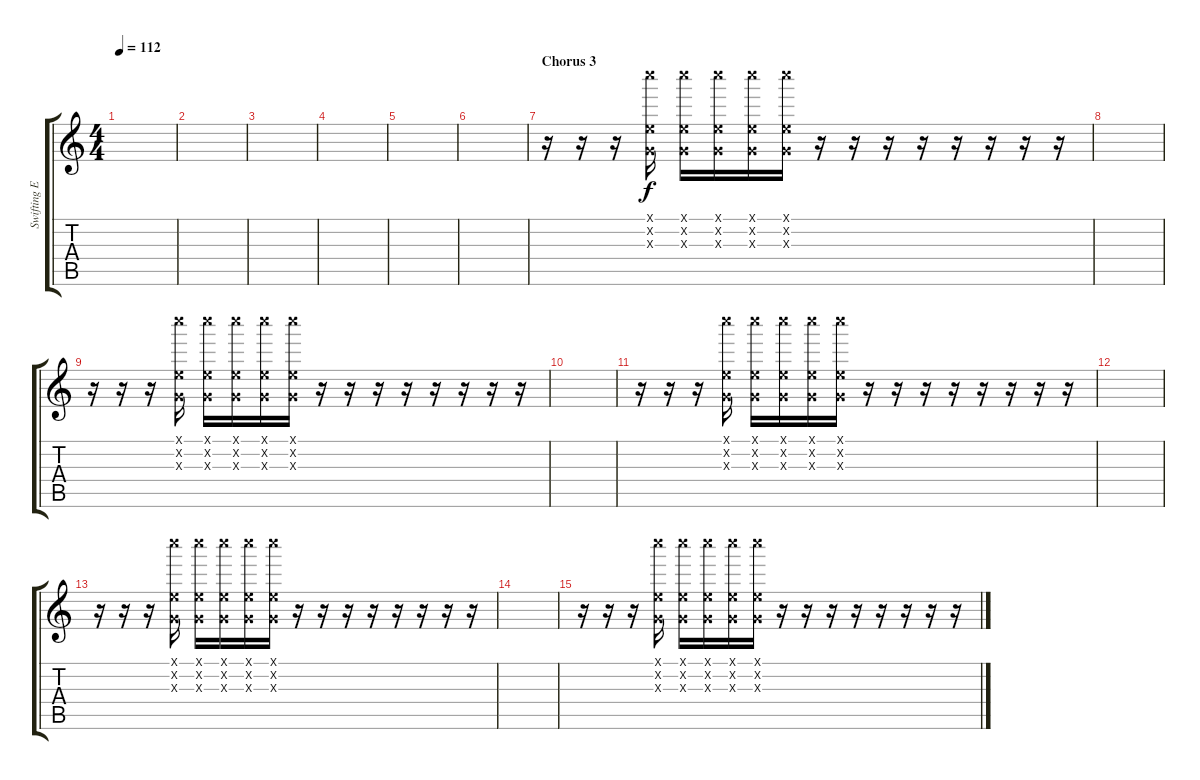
\track ("Swifting Effect" "Swifting E") {instrument electricguitarmuted}
\staff {score tabs}
\tuning (E4 B3 G3 D3 A2 E2) {hide}
\ts (4 4)
\tempo 112
\clef g2
\ks c
|
|
|
|
|
|
\section ("" "Chorus 3")
r.16 r.16 r.16 (0.1{x} 25.2{x} 0.3{x}).16 (0.1{x} 25.2{x} 0.3{x}).16 (0.1{x} 25.2{x} 0.3{x}).16 (0.1{x} 25.2{x} 0.3{x}).16 (0.1{x} 25.2{x} 0.3{x}).16 r.16 r.16 r.16 r.16 r.16 r.16 r.16 r.16 |
|
r.16 r.16 r.16 (0.1{x} 25.2{x} 0.3{x}).16 (0.1{x} 25.2{x} 0.3{x}).16 (0.1{x} 25.2{x} 0.3{x}).16 (0.1{x} 25.2{x} 0.3{x}).16 (0.1{x} 25.2{x} 0.3{x}).16 r.16 r.16 r.16 r.16 r.16 r.16 r.16 r.16 |
|
r.16 r.16 r.16 (0.1{x} 25.2{x} 0.3{x}).16 (0.1{x} 25.2{x} 0.3{x}).16 (0.1{x} 25.2{x} 0.3{x}).16 (0.1{x} 25.2{x} 0.3{x}).16 (0.1{x} 25.2{x} 0.3{x}).16 r.16 r.16 r.16 r.16 r.16 r.16 r.16 r.16 |
|
r.16 r.16 r.16 (0.1{x} 25.2{x} 0.3{x}).16 (0.1{x} 25.2{x} 0.3{x}).16 (0.1{x} 25.2{x} 0.3{x}).16 (0.1{x} 25.2{x} 0.3{x}).16 (0.1{x} 25.2{x} 0.3{x}).16 r.16 r.16 r.16 r.16 r.16 r.16 r.16 r.16 |
|
r.16 r.16 r.16 (0.1{x} 25.2{x} 0.3{x}).16 (0.1{x} 25.2{x} 0.3{x}).16 (0.1{x} 25.2{x} 0.3{x}).16 (0.1{x} 25.2{x} 0.3{x}).16 (0.1{x} 25.2{x} 0.3{x}).16 r.16 r.16 r.16 r.16 r.16 r.16 r.16 r.16
